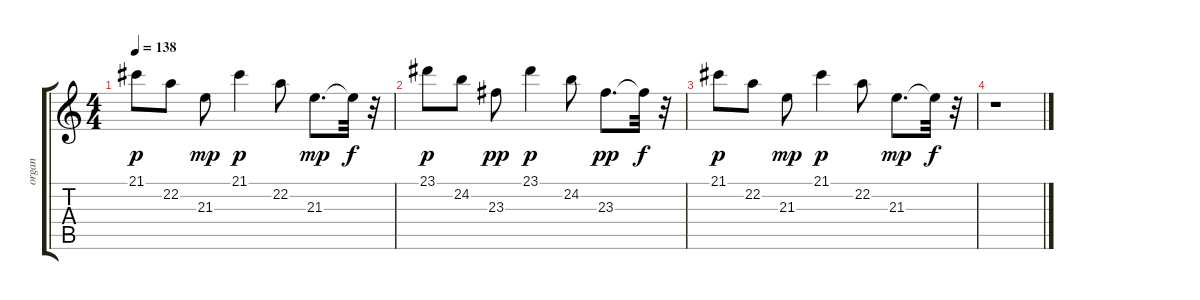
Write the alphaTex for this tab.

\track ("organ" "organ") {instrument percussiveorgan}
\staff {score tabs}
\tuning (E4 B3 G3 D3 A2 E2) {hide}
\ts (4 4)
\tempo 138
\clef g2
\ks c
21.1.8{dy p} 22.2.8 21.3.8{dy mp} 21.1.4{dy p} 22.2.8 21.3.8{d dy mp} 21.3{t}.32{dy f} r.32 |
23.1.8{dy p} 24.2.8 23.3.8{dy pp} 23.1.4{dy p} 24.2.8 23.3.8{d dy pp} 23.3{t}.32{dy f} r.32 |
21.1.8{dy p} 22.2.8 21.3.8{dy mp} 21.1.4{dy p} 22.2.8 21.3.8{d dy mp} 21.3{t}.32{dy f} r.32 |
r.1
